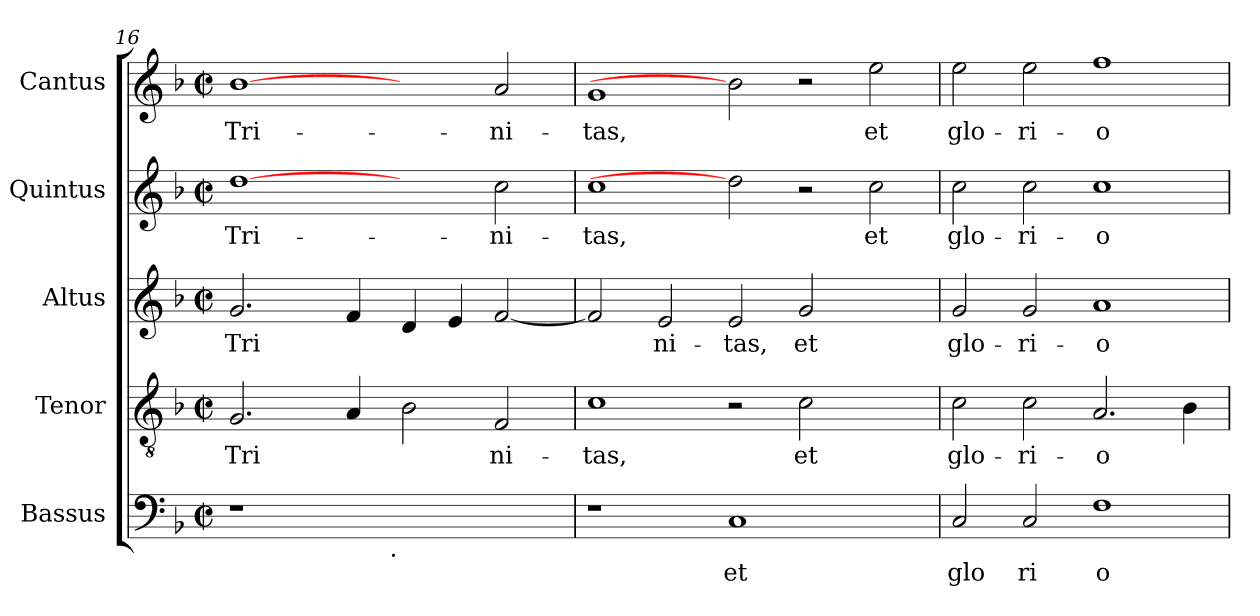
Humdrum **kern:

**kern	**text	**kern	**text	**kern	**text	**kern	**text	**kern	**text
*part5	*part5	*part4	*part4	*part3	*part3	*part2	*part2	*part1	*part1
*staff5	*staff5	*staff4	*staff4	*staff3	*staff3	*staff2	*staff2	*staff1	*staff1
*I"Bassus	*	*I"Tenor	*	*I"Altus	*	*I"Quintus	*	*I"Cantus	*
*clefF4	*	*clefGv2	*	*clefG2	*	*clefG2	*	*clefG2	*
*k[b-]	*	*k[b-]	*	*k[b-]	*	*k[b-]	*	*k[b-]	*
*F:	*	*F:	*	*F:	*	*F:	*	*F:	*
*M2/2	*	*M2/2	*	*M2/2	*	*M2/2	*	*M2/2	*
*met(c|)	*	*met(c|)	*	*met(c|)	*	*met(c|)	*	*met(c|)	*
=16	=16	=16	=16	=16	=16	=16	=16	=16	=16
!	!	!	!LO:LY:b:cj	!	!LO:LY:b:cj	!	!LO:LY:b:cj	!	!LO:LY:b:cj
*^	*	*	*	*	*	*	*	*	*
1r	2ryy	.	2.G/	Tri-	2.g/	Tri-	[1dd	Tri-	[1b-	Tri-
.	4...ryy	.	.	.	.	.	.	.	.	.
!	!	!	!	!LO:LY:b:cj	!	!LO:LY:b:cj	!	!	!	!
.	.	.	4A/	--	4f/	--	.	.	.	.
!	!LO:TX:b:t=.	!	!	!	!	!	!	!	!	!
.	1ryy	.	.	.	.	.	.	.	.	.
!	!	!	!	!LO:LY:b:cj	!	!LO:LY:b:cj	!	!	!	!
1ryy	.	.	2B-\	--	4d/	--	2ryy	.	2ryy	.
!	!	!	!	!	!	!LO:LY:b:cj	!	!	!	!
.	.	.	.	.	4e/	--	.	.	.	.
!	!	!	!	!LO:LY:b:cj	!	!LO:LY:b:cj	!	!LO:LY:b:cj	!	!LO:LY:b:cj
.	.	.	2F/	-ni-	[<2f/	--	2cc\	-ni-	2a/	-ni-
.	32ryy	.	.	.	.	.	.	.	.	.
=17	=17	=17	=17	=17	=17	=17	=17	=17	=17	=17
!	!	!	!	!LO:LY:b:cj	!	!LO:LY:b:cj	!	!LO:LY:b:cj	!	!LO:LY:b:cj
*v	*v	*	*	*	*	*	*	*	*	*
1r	.	1c	-tas,	2f/]	--	1cc	-tas,	1g	-tas,
!	!	!	!	!	!LO:LY:b:cj	!	!	!	!
.	.	.	.	2e/	-ni-	.	.	.	.
!	!LO:LY:b:cj	!	!	!	!LO:LY:b:cj	!	!	!	!
1C	et	2r	.	2e/	-tas,	2dd]	.	2b-]	.
!	!	!	!LO:LY:b:cj	!	!LO:LY:b:cj	!	!	!	!
.	.	2c\	et	2g/	et	2r	.	2r	.
!	!	!	!	!	!	!	!LO:LY:b:cj	!	!LO:LY:b:cj
2ryy	.	2ryy	.	2ryy	.	2cc\	et	2ee\	et
=18	=18	=18	=18	=18	=18	=18	=18	=18	=18
!	!LO:LY:b:cj	!	!LO:LY:b:cj	!	!LO:LY:b:cj	!	!LO:LY:b:cj	!	!LO:LY:b:cj
2C/	glo	2c\	glo-	2g/	glo-	2cc\	glo-	2ee\	glo-
!	!LO:LY:b:cj	!	!LO:LY:b:cj	!	!LO:LY:b:cj	!	!LO:LY:b:cj	!	!LO:LY:b:cj
2C/	ri	2c\	-ri-	2g/	-ri-	2cc\	-ri-	2ee\	-ri-
!	!LO:LY:b:cj	!	!LO:LY:b:cj	!	!LO:LY:b:cj	!	!LO:LY:b:cj	!	!LO:LY:b:cj
1F	o	2.A/	-o-	1a	-o-	1cc	-o-	1ff	-o-
!	!	!	!LO:LY:b:cj	!	!	!	!	!	!
.	.	4B-\	--	.	.	.	.	.	.
=	=	=	=	=	=	=	=	=	=
*-	*-	*-	*-	*-	*-	*-	*-	*-	*-
